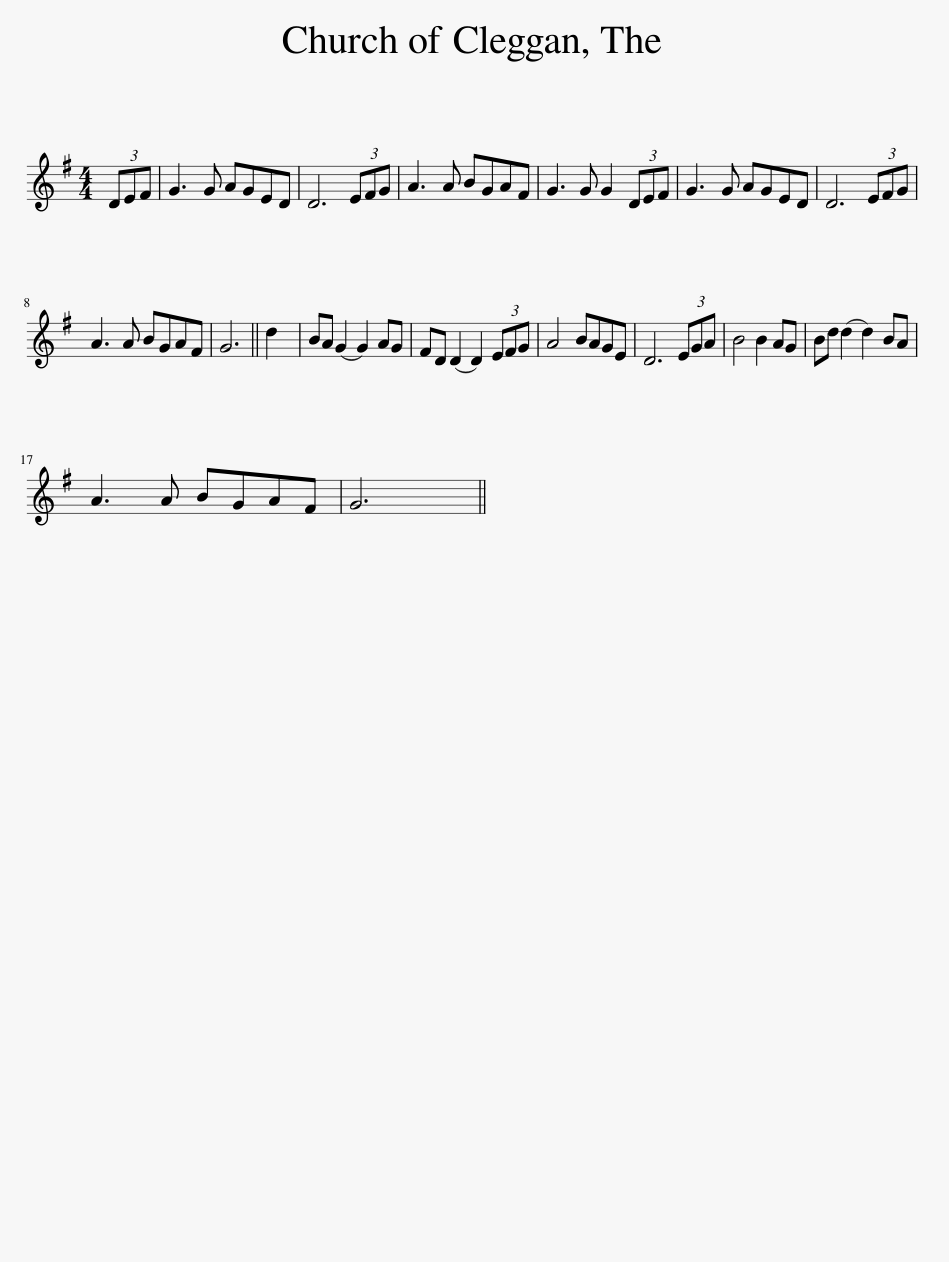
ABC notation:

X:1
L:1/8
M:4/4
I:linebreak $
K:G
V:1 treble
V:1
 (3DEF | G3 G AGED | D6 (3EFG | A3 A BGAF | G3 G G2 (3DEF | %5
 G3 G AGED | D6 (3EFG |$ A3 A BGAF | G6 || d2 | %10
 BA (G2 G2) AG | FD (D2 D2) (3EFG | A4 BAGE | D6 (3EGA | B4 B2 AG | %15
 Bd (d2 d2) BA |$ A3 A BGAF | G6 || %18
